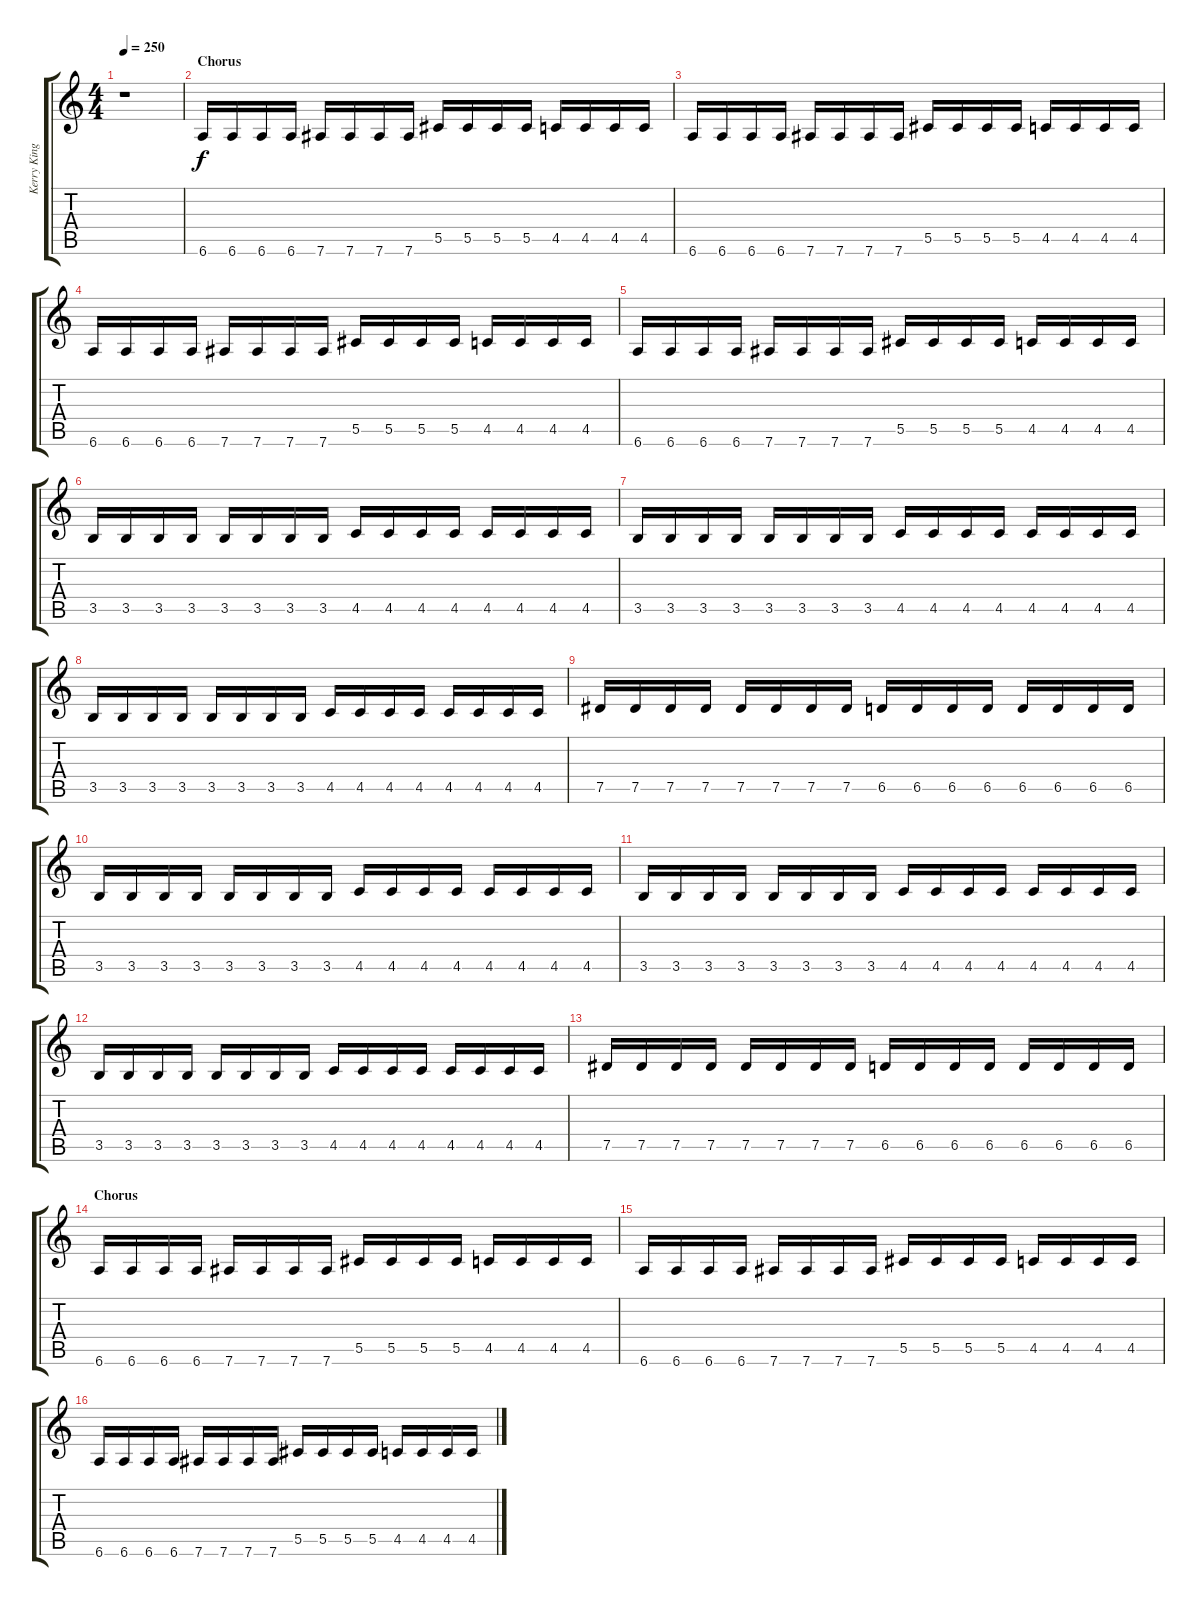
\track ("Kerry King" "Kerry King") {instrument distortionguitar}
\staff {score tabs}
\tuning (Eb4 Bb3 Gb3 Db3 Ab2 Eb2) {hide}
\ts (4 4)
\tempo 250
\clef g2
\ks c
r.1{dy f instrument distortionguitar} |
\section ("" "Chorus")
6.6.16 6.6.16 6.6.16 6.6.16 7.6.16 7.6.16 7.6.16 7.6.16 5.5.16 5.5.16 5.5.16 5.5.16 4.5.16 4.5.16 4.5.16 4.5.16 |
6.6.16 6.6.16 6.6.16 6.6.16 7.6.16 7.6.16 7.6.16 7.6.16 5.5.16 5.5.16 5.5.16 5.5.16 4.5.16 4.5.16 4.5.16 4.5.16 |
6.6.16 6.6.16 6.6.16 6.6.16 7.6.16 7.6.16 7.6.16 7.6.16 5.5.16 5.5.16 5.5.16 5.5.16 4.5.16 4.5.16 4.5.16 4.5.16 |
6.6.16 6.6.16 6.6.16 6.6.16 7.6.16 7.6.16 7.6.16 7.6.16 5.5.16 5.5.16 5.5.16 5.5.16 4.5.16 4.5.16 4.5.16 4.5.16 |
3.5.16 3.5.16 3.5.16 3.5.16 3.5.16 3.5.16 3.5.16 3.5.16 4.5.16 4.5.16 4.5.16 4.5.16 4.5.16 4.5.16 4.5.16 4.5.16 |
3.5.16 3.5.16 3.5.16 3.5.16 3.5.16 3.5.16 3.5.16 3.5.16 4.5.16 4.5.16 4.5.16 4.5.16 4.5.16 4.5.16 4.5.16 4.5.16 |
3.5.16 3.5.16 3.5.16 3.5.16 3.5.16 3.5.16 3.5.16 3.5.16 4.5.16 4.5.16 4.5.16 4.5.16 4.5.16 4.5.16 4.5.16 4.5.16 |
7.5.16 7.5.16 7.5.16 7.5.16 7.5.16 7.5.16 7.5.16 7.5.16 6.5.16 6.5.16 6.5.16 6.5.16 6.5.16 6.5.16 6.5.16 6.5.16 |
3.5.16 3.5.16 3.5.16 3.5.16 3.5.16 3.5.16 3.5.16 3.5.16 4.5.16 4.5.16 4.5.16 4.5.16 4.5.16 4.5.16 4.5.16 4.5.16 |
3.5.16 3.5.16 3.5.16 3.5.16 3.5.16 3.5.16 3.5.16 3.5.16 4.5.16 4.5.16 4.5.16 4.5.16 4.5.16 4.5.16 4.5.16 4.5.16 |
3.5.16 3.5.16 3.5.16 3.5.16 3.5.16 3.5.16 3.5.16 3.5.16 4.5.16 4.5.16 4.5.16 4.5.16 4.5.16 4.5.16 4.5.16 4.5.16 |
7.5.16 7.5.16 7.5.16 7.5.16 7.5.16 7.5.16 7.5.16 7.5.16 6.5.16 6.5.16 6.5.16 6.5.16 6.5.16 6.5.16 6.5.16 6.5.16 |
\section ("" "Chorus")
6.6.16 6.6.16 6.6.16 6.6.16 7.6.16 7.6.16 7.6.16 7.6.16 5.5.16 5.5.16 5.5.16 5.5.16 4.5.16 4.5.16 4.5.16 4.5.16 |
6.6.16 6.6.16 6.6.16 6.6.16 7.6.16 7.6.16 7.6.16 7.6.16 5.5.16 5.5.16 5.5.16 5.5.16 4.5.16 4.5.16 4.5.16 4.5.16 |
6.6.16 6.6.16 6.6.16 6.6.16 7.6.16 7.6.16 7.6.16 7.6.16 5.5.16 5.5.16 5.5.16 5.5.16 4.5.16 4.5.16 4.5.16 4.5.16
